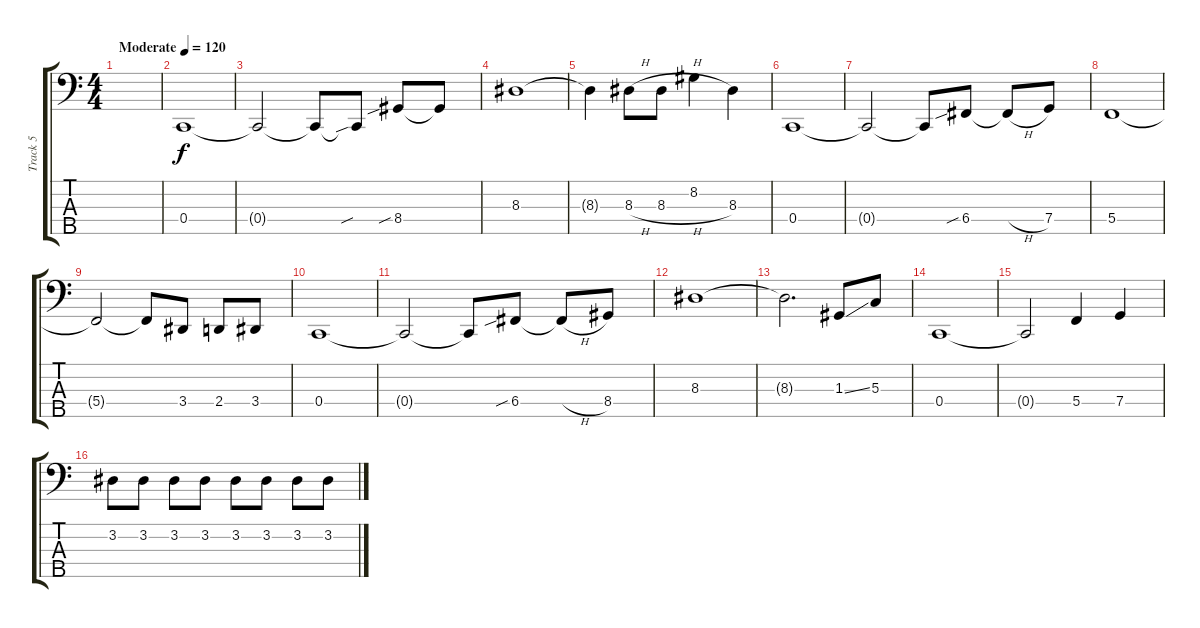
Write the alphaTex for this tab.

\track ("Track 5" "Track 5") {mute instrument electricbasspick}
\staff {score tabs}
\tuning (F2 C2 G1 C1 A0) {hide}
\ts (4 4)
\tempo (120 "Moderate")
\clef f4
\ks c
|
0.4.1 |
0.4{t}.2 0.4{t}.8 0.4{sib t}.8 8.4{sib}.8 8.4{t}.8 |
8.3.1 |
8.3{t}.4 8.3{h}.8 8.3{h}.8 8.2.4 8.3.4 |
0.4.1 |
0.4{t}.2 0.4{t}.8 6.4{sib}.8 6.4{h t}.8 7.4.8 |
5.4.1 |
5.4{t}.2 5.4{t}.8 3.4.8 2.4.8 3.4.8 |
0.4.1 |
0.4{t}.2 0.4{t}.8 6.4{sib}.8 6.4{h t}.8 8.4.8 |
8.3.1 |
8.3{t}.2{d} 1.3{ss}.8 5.3.8 |
0.4.1 |
0.4{t}.2 5.4.4 7.4.4 |
3.2.8 3.2.8 3.2.8 3.2.8 3.2.8 3.2.8 3.2.8 3.2.8
